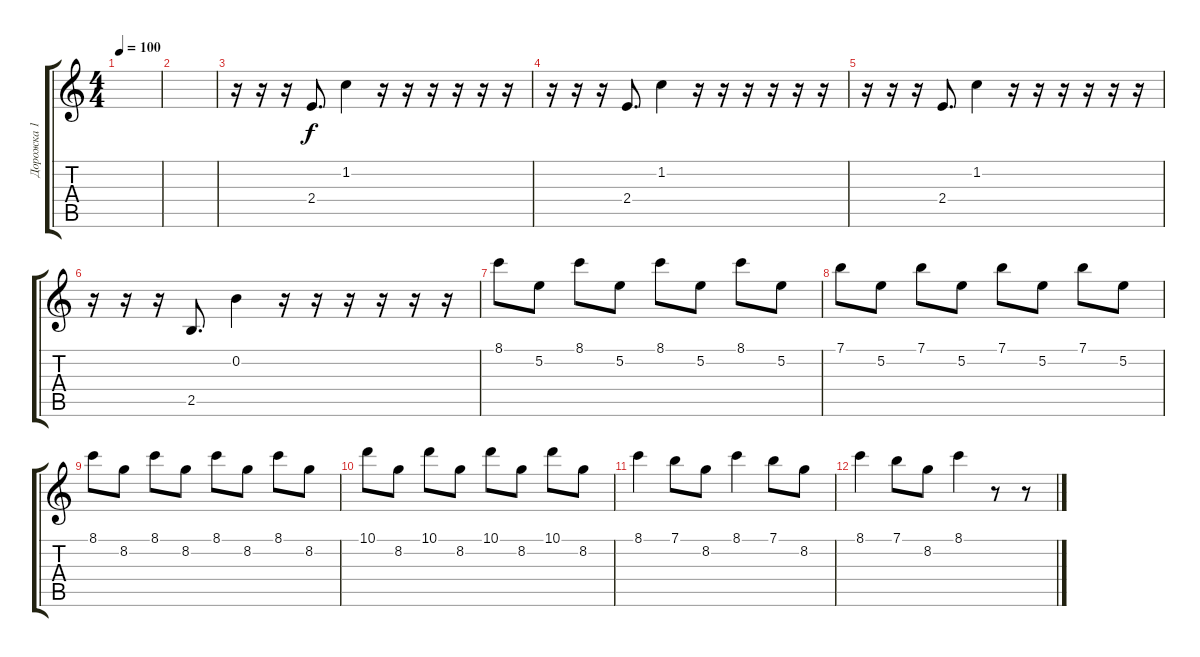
\track ("Дорожка 1" "Дорожка 1") {instrument acousticguitarsteel}
\staff {score tabs}
\tuning (E4 B3 G3 D3 A2 E2) {hide}
\ts (4 4)
\tempo 100
\clef g2
\ks c
|
|
r.16 r.16 r.16 2.4.8{d} 1.2.4 r.16 r.16 r.16 r.16 r.16 r.16 |
r.16 r.16 r.16 2.4.8{d} 1.2.4 r.16 r.16 r.16 r.16 r.16 r.16 |
r.16 r.16 r.16 2.4.8{d} 1.2.4 r.16 r.16 r.16 r.16 r.16 r.16 |
r.16 r.16 r.16 2.5.8{d} 0.2.4 r.16 r.16 r.16 r.16 r.16 r.16 |
8.1.8 5.2.8 8.1.8 5.2.8 8.1.8 5.2.8 8.1.8 5.2.8 |
7.1.8 5.2.8 7.1.8 5.2.8 7.1.8 5.2.8 7.1.8 5.2.8 |
8.1.8 8.2.8 8.1.8 8.2.8 8.1.8 8.2.8 8.1.8 8.2.8 |
10.1.8 8.2.8 10.1.8 8.2.8 10.1.8 8.2.8 10.1.8 8.2.8 |
8.1.4 7.1.8 8.2.8 8.1.4 7.1.8 8.2.8 |
8.1.4 7.1.8 8.2.8 8.1.4 r.8 r.8
